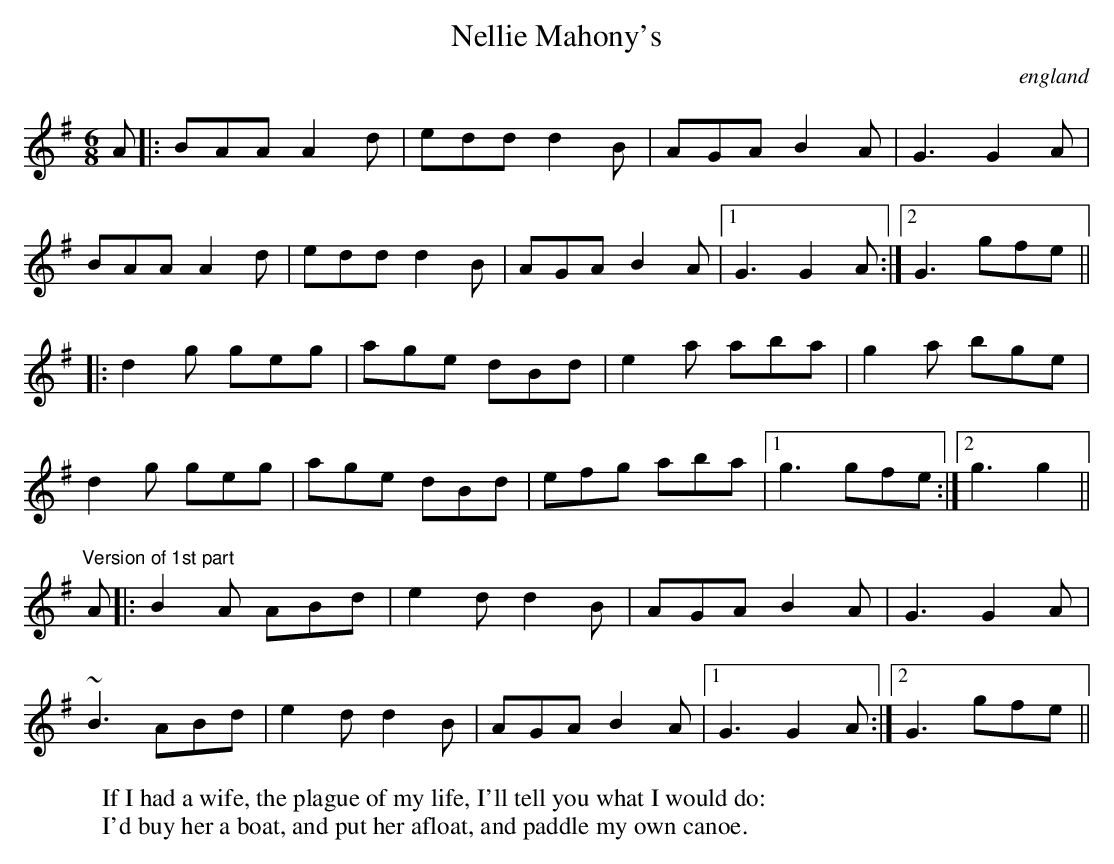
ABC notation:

X:1
T:Nellie Mahony's
O:england
M:6/8
W:If I had a wife, the plague of my life, I'll tell you what I would do:
W:I'd buy her a boat, and put her afloat, and paddle my own canoe.
K:G
A|:BAA A2d|edd d2B|AGA B2A|G3 G2A|
BAA A2d|edd d2B|AGA B2A|1 G3 G2A:|2 G3 gfe||
|:d2g geg|age dBd|e2a aba|g2a bge|
d2g geg|age dBd|efg aba|1 g3 gfe:|2 g3 g2||
"Version of 1st part"
A|:B2A ABd|e2d d2B|AGA B2A|G3 G2A|
~B3 ABd|e2d d2B|AGA B2A|1 G3 G2A:|2 G3 gfe||
